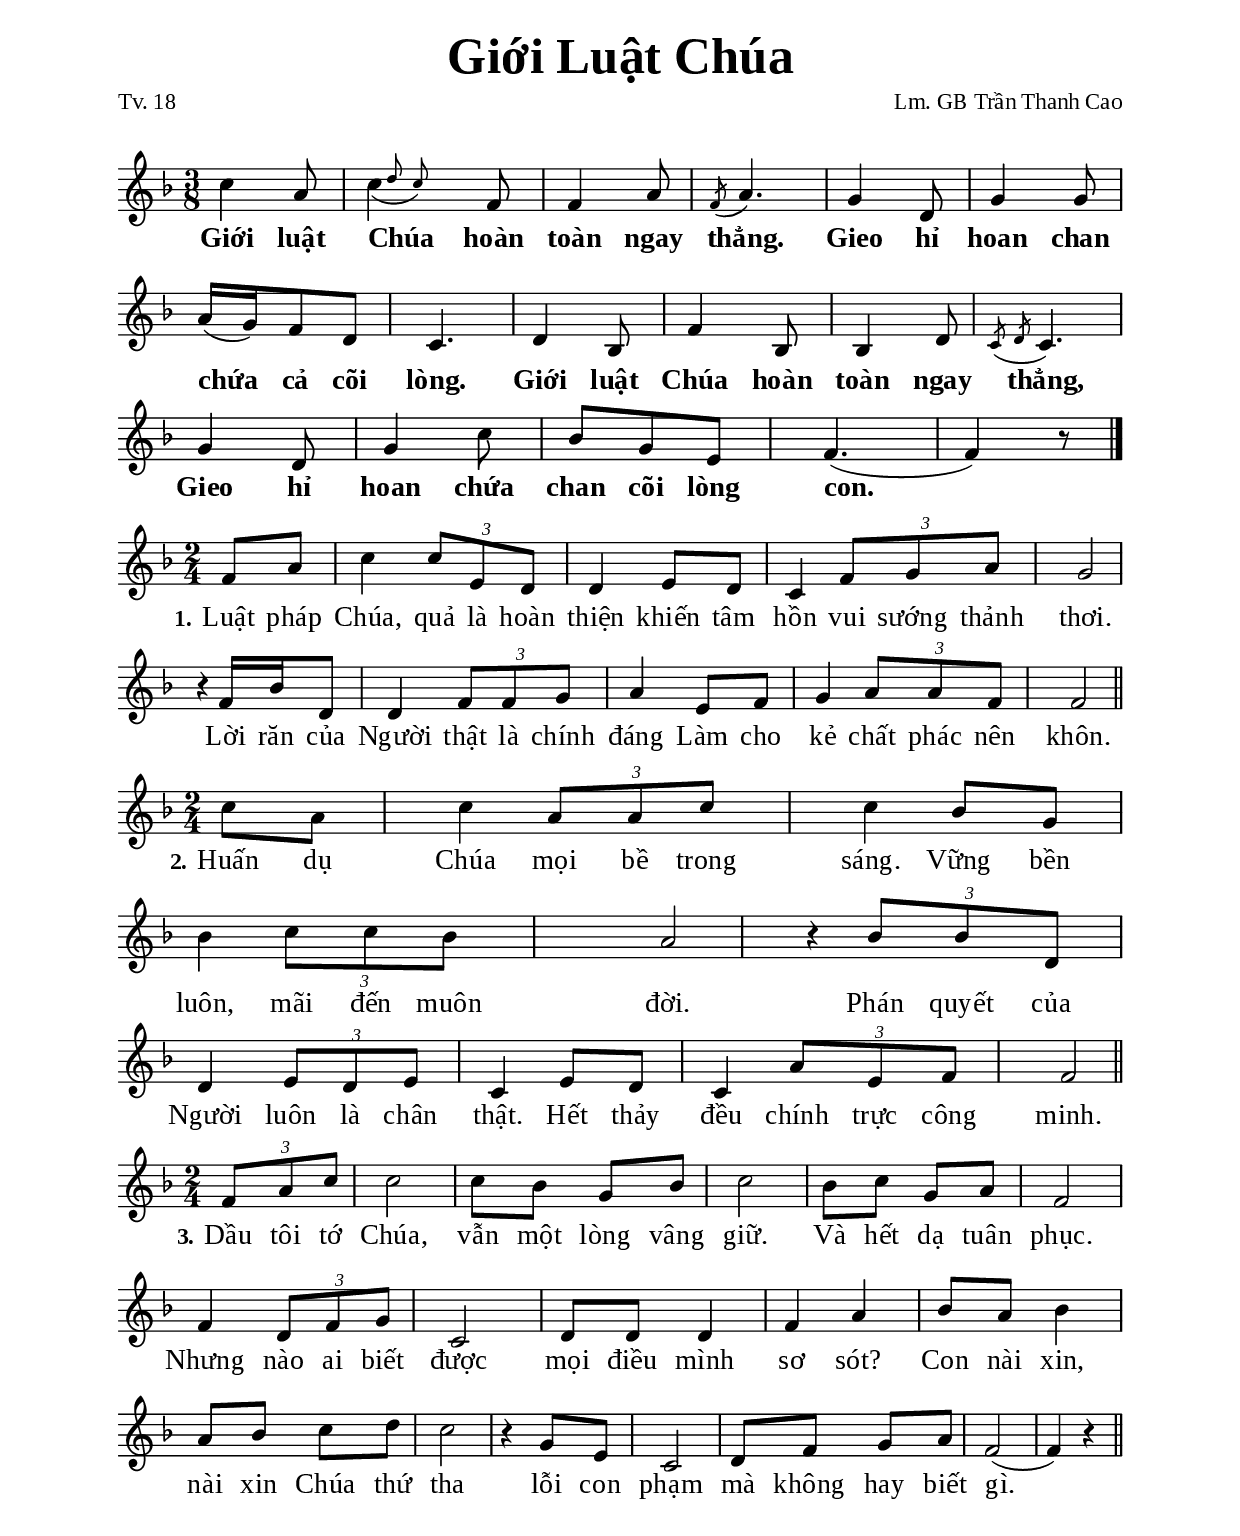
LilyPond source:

% Cài đặt chung
\version "2.22.1"
\include "english.ly"

\header {
  title = \markup { \fontsize #3 "Giới Luật Chúa" }
  poet = "Tv. 18"
  composer = "Lm. GB Trần Thanh Cao"
  arranger = " "
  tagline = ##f
}

% Nhạc điệp khúc
nhacDiepKhuc = \relative c'' {
  #(define afterGraceFraction (cons 1 3))
  c4 a8 |
  \autoBeamOff \afterGrace c4 _({d8 c)} f, \autoBeamOn |
  f4 a8 |
  \acciaccatura f8 a4. |
  g4 d8 |
  g4 g8 |
  a16 (g) f8 d |
  c4. |
  d4 bf8 |
  f'4 bf,8 |
  bf4 d8 |
  \autoBeamOff \slashedGrace {c8 (d} c4.) \autoBeamOn |
  g'4 d8 |
  g4 c8 |
  bf g e |
  f4. ( |
  f4) r8 \bar "|."
}

% Nhạc phiên khúc
nhacPhienKhucMot = \relative c' {
  \partial 4 f8 a |
  c4 \tuplet 3/2 { c8 e, d } |
  d4 e8 d |
  c4 \tuplet 3/2 { f8 g a } |
  g2 |
  r4 f16 bf d,8 |
  d4 \tuplet 3/2 { f8 f g } |
  a4 e8 f |
  g4 \tuplet 3/2 { a8 a f } |
  f2 \bar "||"
}

nhacPhienKhucHai = \relative c'' {
  \partial 4 c8 a |
  c4 \tuplet 3/2 { a8 a c } |
  c4 bf8 g |
  bf4 \tuplet 3/2 { c8 c bf } |
  a2 |
  r4 \tuplet 3/2 { bf8 bf d, } |
  d4 \tuplet 3/2 { e8 d e } |
  c4 e8 d |
  c4 \tuplet 3/2 { a'8 e f } |
  f2 \bar "||"
}

nhacPhienKhucBa = \relative c' {
  \partial 4 \tuplet 3/2 { f8 a c } |
  c2 |
  c8 bf g bf |
  c2 |
  bf8 c g a |
  f2 |
  f4 \tuplet 3/2 { d8 f g } |
  c,2 |
  d8 d d4 |
  f4 a |
  bf8 a bf4 |
  a8 bf c d |
  c2 |
  r4 g8 e |
  c2 |
  d8 f g a |
  f2 ( |
  f4) r \bar "||"
}

% Lời điệp khúc
loiDiepKhuc = \lyricmode {
  Giới luật Chúa hoàn toàn ngay thẳng.
  Gieo hỉ hoan chan chứa cả cõi lòng.
  Giới luật Chúa hoàn toàn ngay thẳng,
  Gieo hỉ hoan chứa chan cõi lòng con.
}

% Lời phiên khúc
loiPhienKhucMot = \lyricmode {
  \set stanza = #"1."
  Luật pháp Chúa, quả là hoàn thiện
  khiến tâm hồn vui sướng thảnh thơi.
  Lời răn của Người thật là chính đáng
  Làm cho kẻ chất phác nên khôn.
}

loiPhienKhucHai = \lyricmode {
  \set stanza = #"2."
  Huấn dụ Chúa mọi bề trong sáng.
  Vững bền luôn, mãi đến muôn đời.
  Phán quyết của Người luôn là chân thật.
  Hết thảy đều chính trực công minh.
}

loiPhienKhucBa = \lyricmode {
  \set stanza = #"3."
  Dầu tôi tớ Chúa, vẫn một lòng vâng giữ.
  Và hết dạ tuân phục.
  Nhưng nào ai biết được mọi điều mình sơ sót?
  Con nài xin, nài xin Chúa thứ tha
  lỗi con phạm mà không hay biết gì.
}


% Dàn trang
\paper {
  #(set-paper-size "a4")
  top-margin = 20\mm
  bottom-margin = 10\mm
  left-margin = 20\mm
  right-margin = 20\mm
  indent = #0
  #(define fonts
    (make-pango-font-tree
      "Liberation Serif"
      "Liberation Serif"
      "Liberation Serif"
      (/ 20 20)))
  page-count = #1
  system-system-spacing = #'((basic-distance . 12))
  score-system-spacing = #'((basic-distance . 12))
}

% Thiết lập tông và nhịp
TongNhip = { \key f \major \time 3/8 }

\score {
  \new ChoirStaff <<
    \new Staff = diepKhuc \with {
        \consists "Merge_rests_engraver"
        %\magnifyStaff #(magstep +1)
      }
      <<
      \new Voice = beSop {
        \TongNhip \nhacDiepKhuc
      }
    >>
    \new Lyrics \lyricsto beSop \loiDiepKhuc
  >>
  \layout {
    \override Lyrics.LyricText.font-series = #'bold
    \override Lyrics.LyricText.font-size = #+2
    \override Lyrics.LyricSpace.minimum-distance = #2.2
    \override Score.BarNumber.break-visibility = ##(#f #f #f)
    \override Score.SpacingSpanner.uniform-stretching = ##t
  }
}

\score {
  \new ChoirStaff <<
    \new Staff = phienKhuc \with {
        %\magnifyStaff #(magstep +1)
      }
      <<
      \new Voice = beSop {
        \key f \major \time 2/4 \nhacPhienKhucMot
      }
    >>
    \new Lyrics \lyricsto beSop \loiPhienKhucMot
  >>
  \layout {
    %\override Staff.TimeSignature.transparent = ##t
    \override Lyrics.LyricText.font-size = #+2
    \override Lyrics.LyricSpace.minimum-distance = #1.1
    \override Score.BarNumber.break-visibility = ##(#f #f #f)
    \override Score.SpacingSpanner.uniform-stretching = ##t
    \override Score.SpacingSpanner packed-spacing = ##t
  } 
}

\score {
  \new ChoirStaff <<
    \new Staff = phienKhuc \with {
        %\magnifyStaff #(magstep +1)
      }
      <<
      \new Voice = beSop {
        \key f \major \time 2/4 \nhacPhienKhucHai
      }
    >>
    \new Lyrics \lyricsto beSop \loiPhienKhucHai
  >>
  \layout {
    %\override Staff.TimeSignature.transparent = ##t
    \override Lyrics.LyricText.font-size = #+2
    \override Lyrics.LyricSpace.minimum-distance = #2.2
    \override Score.BarNumber.break-visibility = ##(#f #f #f)
    \override Score.SpacingSpanner.uniform-stretching = ##t
    \override Score.SpacingSpanner packed-spacing = ##t
  } 
}

\score {
  \new ChoirStaff <<
    \new Staff = phienKhuc \with {
        %\magnifyStaff #(magstep +1)
      }
      <<
      \new Voice = beSop {
        \key f \major \time 2/4 \nhacPhienKhucBa
      }
    >>
    \new Lyrics \lyricsto beSop \loiPhienKhucBa
  >>
  \layout {
    %\override Staff.TimeSignature.transparent = ##t
    \override Lyrics.LyricText.font-size = #+2
    \override Lyrics.LyricSpace.minimum-distance = #1.7
    \override Score.BarNumber.break-visibility = ##(#f #f #f)
    \override Score.SpacingSpanner.uniform-stretching = ##t
  } 
}
